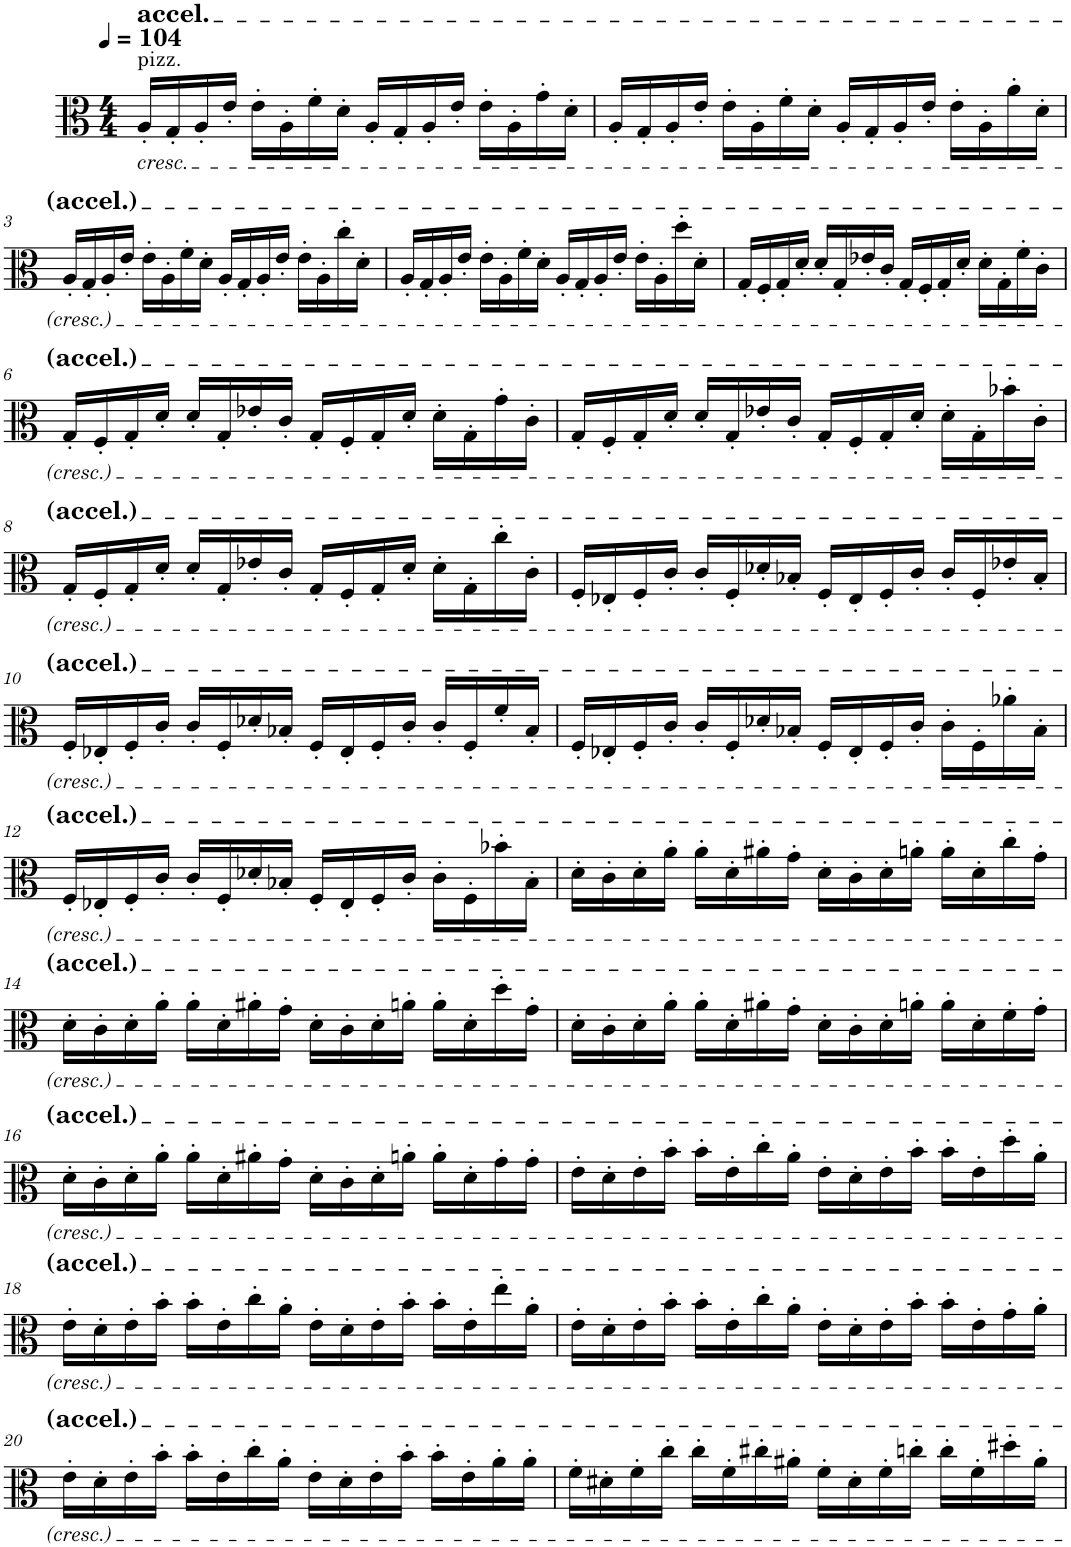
**kern
*part1
*staff1
*I"Viola
*I'Vla.
*clefC3
*k[]
*M4/4
*MM104
=1
!LO:TX:a:t=pizz.
!LO:TX:b:i:t=cresc.
!LO:TX:a:t=accel.
16A'/LL
16G'/
16A'/
16e'/JJ
16e'\LL
16A'\
16f'\
16d'\JJ
16A'/LL
16G'/
16A'/
16e'/JJ
16e'\LL
16A'\
16g'\
16d'\JJ
=2
16A'/LL
16G'/
16A'/
16e'/JJ
16e'\LL
16A'\
16f'\
16d'\JJ
16A'/LL
16G'/
16A'/
16e'/JJ
16e'\LL
16A'\
16a'\
16d'\JJ
!!LO:LB:g=z
=3
16A'/LL
16G'/
16A'/
16e'/JJ
16e'\LL
16A'\
16f'\
16d'\JJ
16A'/LL
16G'/
16A'/
16e'/JJ
16e'\LL
16A'\
16cc'\
16d'\JJ
=4
16A'/LL
16G'/
16A'/
16e'/JJ
16e'\LL
16A'\
16f'\
16d'\JJ
16A'/LL
16G'/
16A'/
16e'/JJ
16e'\LL
16A'\
16dd'\
16d'\JJ
=5
16G'/LL
16F'/
16G'/
16d'/JJ
16d'/LL
16G'/
16e-X'/
16c'/JJ
16G'/LL
16F'/
16G'/
16d'/JJ
16d'\LL
16G'\
16f'\
16c'\JJ
!!LO:LB:g=z
=6
16G'/LL
16F'/
16G'/
16d'/JJ
16d'/LL
16G'/
16e-X'/
16c'/JJ
16G'/LL
16F'/
16G'/
16d'/JJ
16d'\LL
16G'\
16g'\
16c'\JJ
=7
16G'/LL
16F'/
16G'/
16d'/JJ
16d'/LL
16G'/
16e-X'/
16c'/JJ
16G'/LL
16F'/
16G'/
16d'/JJ
16d'\LL
16G'\
16b-X'\
16c'\JJ
!!LO:LB:g=z
=8
16G'/LL
16F'/
16G'/
16d'/JJ
16d'/LL
16G'/
16e-X'/
16c'/JJ
16G'/LL
16F'/
16G'/
16d'/JJ
16d'\LL
16G'\
16cc'\
16c'\JJ
=9
16F'/LL
16E-X'/
16F'/
16c'/JJ
16c'/LL
16F'/
16d-X'/
16B-X'/JJ
16F'/LL
16E-'/
16F'/
16c'/JJ
16c'/LL
16F'/
16e-X'/
16B-'/JJ
!!LO:LB:g=z
=10
16F'/LL
16E-X'/
16F'/
16c'/JJ
16c'/LL
16F'/
16d-X'/
16B-X'/JJ
16F'/LL
16E-'/
16F'/
16c'/JJ
16c'/LL
16F'/
16f'/
16B-'/JJ
=11
16F'/LL
16E-X'/
16F'/
16c'/JJ
16c'/LL
16F'/
16d-X'/
16B-X'/JJ
16F'/LL
16E-'/
16F'/
16c'/JJ
16c'\LL
16F'\
16a-X'\
16B-'\JJ
!!LO:LB:g=z
=12
16F'/LL
16E-X'/
16F'/
16c'/JJ
16c'/LL
16F'/
16d-X'/
16B-X'/JJ
16F'/LL
16E-'/
16F'/
16c'/JJ
16c'\LL
16F'\
16b-X'\
16B-'\JJ
=13
16d'\LL
16c'\
16d'\
16a'\JJ
16a'\LL
16d'\
16a#X'\
16g'\JJ
16d'\LL
16c'\
16d'\
16an'\JJ
16a'\LL
16d'\
16cc'\
16g'\JJ
!!LO:LB:g=z
=14
16d'\LL
16c'\
16d'\
16a'\JJ
16a'\LL
16d'\
16a#X'\
16g'\JJ
16d'\LL
16c'\
16d'\
16an'\JJ
16a'\LL
16d'\
16dd'\
16g'\JJ
=15
16d'\LL
16c'\
16d'\
16a'\JJ
16a'\LL
16d'\
16a#X'\
16g'\JJ
16d'\LL
16c'\
16d'\
16an'\JJ
16a'\LL
16d'\
16f'\
16g'\JJ
!!LO:LB:g=z
=16
16d'\LL
16c'\
16d'\
16a'\JJ
16a'\LL
16d'\
16a#X'\
16g'\JJ
16d'\LL
16c'\
16d'\
16an'\JJ
16a'\LL
16d'\
16g'\
16g'\JJ
=17
16e'\LL
16d'\
16e'\
16b'\JJ
16b'\LL
16e'\
16cc'\
16a'\JJ
16e'\LL
16d'\
16e'\
16b'\JJ
16b'\LL
16e'\
16dd'\
16a'\JJ
!!LO:LB:g=z
=18
16e'\LL
16d'\
16e'\
16b'\JJ
16b'\LL
16e'\
16cc'\
16a'\JJ
16e'\LL
16d'\
16e'\
16b'\JJ
16b'\LL
16e'\
16ee'\
16a'\JJ
=19
16e'\LL
16d'\
16e'\
16b'\JJ
16b'\LL
16e'\
16cc'\
16a'\JJ
16e'\LL
16d'\
16e'\
16b'\JJ
16b'\LL
16e'\
16g'\
16a'\JJ
!!LO:LB:g=z
=20
16e'\LL
16d'\
16e'\
16b'\JJ
16b'\LL
16e'\
16cc'\
16a'\JJ
16e'\LL
16d'\
16e'\
16b'\JJ
16b'\LL
16e'\
16a'\
16a'\JJ
=21
16f'\LL
16d#X'\
16f'\
16cc'\JJ
16cc'\LL
16f'\
16cc#X'\
16a#X'\JJ
16f'\LL
16d#'\
16f'\
16ccn'\JJ
16cc'\LL
16f'\
16dd#X'\
16a#'\JJ
=
*-
